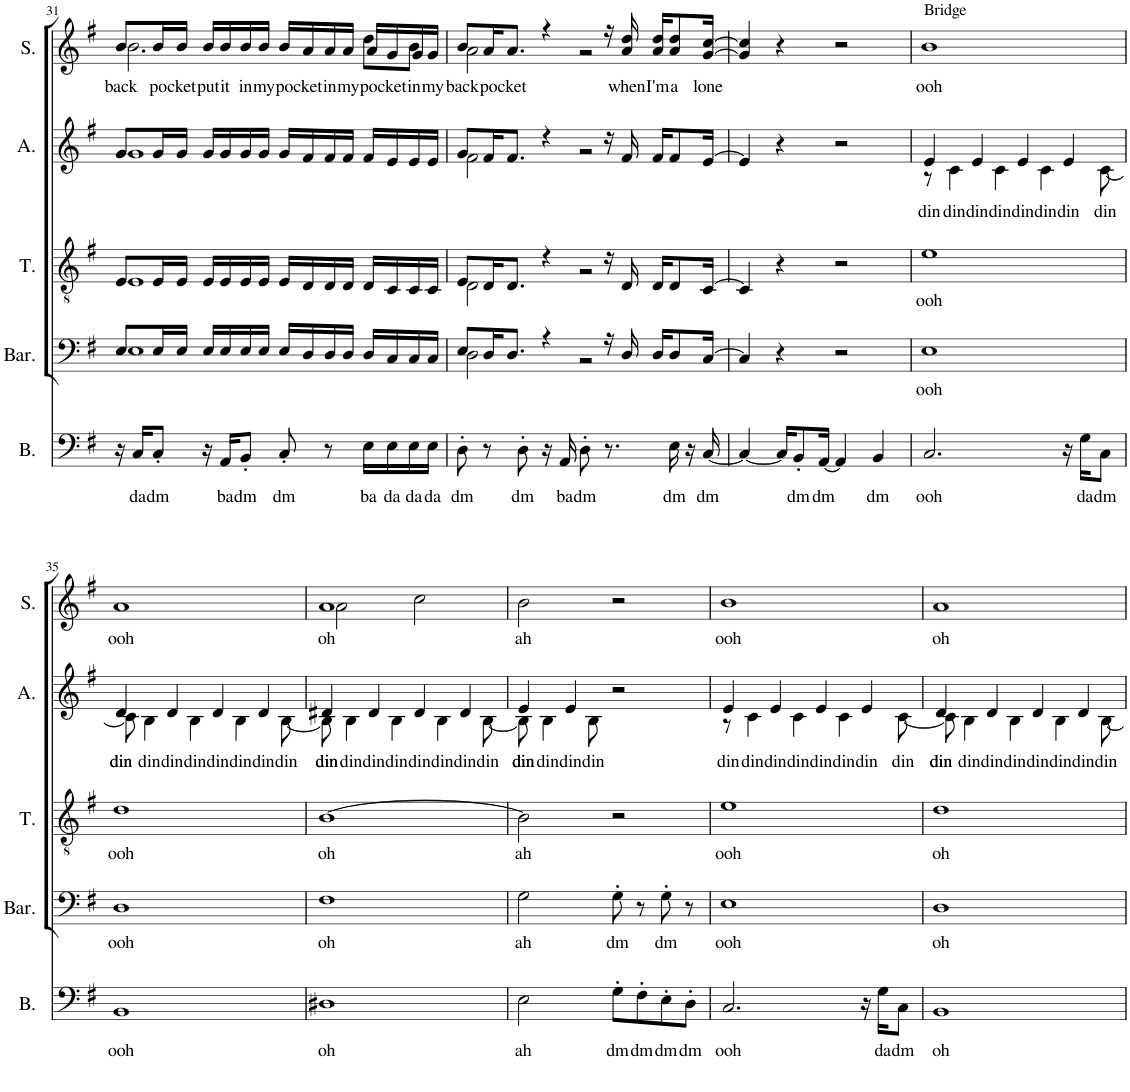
**kern	**text	**kern	**text	**kern	**text	**kern	**text	**kern	**text
*part5	*part5	*part4	*part4	*part3	*part3	*part2	*part2	*part1	*part1
*staff5	*staff5	*staff4	*staff4	*staff3	*staff3	*staff2	*staff2	*staff1	*staff1
*I"Bass	*	*I"Baritone	*	*I"Tenor	*	*I"Alto	*	*I"Soprano	*
*I'B.	*	*I'Bar.	*	*I'T.	*	*I'A.	*	*I'S.	*
!!LO:PB:g=z
*clefF4	*	*clefF4	*	*clefGv2	*	*clefG2	*	*clefG2	*
*k[f#]	*	*k[f#]	*	*k[f#]	*	*k[f#]	*	*k[f#]	*
*M4/4	*	*M4/4	*	*M4/4	*	*M4/4	*	*M4/4	*
=31	=31	=31	=31	=31	=31	=31	=31	=31	=31
*	*	*^	*	*^	*	*^	*	*	*
!	!	!	!	!	!	!	!	!	!	!	!	!LO:LY:b
*	*	*	*	*	*	*	*	*	*	*	*^	*
16r	.	8E/L	1E	.	8E/L	1E	.	8g/L	1g	.	8b/L	2.b\	back
!	!LO:LY:b	!	!	!	!	!	!	!	!	!	!	!	!
16C/KL	da	.	.	.	.	.	.	.	.	.	.	.	.
!	!LO:LY:b	!	!	!	!	!	!	!	!	!	!	!	!LO:LY:b
8C'/J	dm	16E/L	.	.	16E/L	.	.	16g/L	.	.	16b/L	.	po
!	!	!	!	!	!	!	!	!	!	!	!	!	!LO:LY:b
.	.	16E/JJ	.	.	16E/JJ	.	.	16g/JJ	.	.	16b/JJ	.	cket
!	!	!	!	!	!	!	!	!	!	!	!	!	!LO:LY:b
16r	.	16E/LL	.	.	16E/LL	.	.	16g/LL	.	.	16b/LL	.	put
!	!LO:LY:b	!	!	!	!	!	!	!	!	!	!	!	!LO:LY:b
16AA/KL	ba	16E/	.	.	16E/	.	.	16g/	.	.	16b/	.	it
!	!LO:LY:b	!	!	!	!	!	!	!	!	!	!	!	!LO:LY:b
8BB'/J	dm	16E/	.	.	16E/	.	.	16g/	.	.	16b/	.	in
!	!	!	!	!	!	!	!	!	!	!	!	!	!LO:LY:b
.	.	16E/JJ	.	.	16E/JJ	.	.	16g/JJ	.	.	16b/JJ	.	my
!	!LO:LY:b	!	!	!	!	!	!	!	!	!	!	!	!LO:LY:b
8C'/	dm	16E/LL	.	.	16E/LL	.	.	16g/LL	.	.	16b/LL	.	po
!	!	!	!	!	!	!	!	!	!	!	!	!	!LO:LY:b
.	.	16D/	.	.	16D/	.	.	16f#/	.	.	16a/	.	cket
!	!	!	!	!	!	!	!	!	!	!	!	!	!LO:LY:b
8r	.	16D/	.	.	16D/	.	.	16f#/	.	.	16a/	.	in
!	!	!	!	!	!	!	!	!	!	!	!	!	!LO:LY:b
.	.	16D/JJ	.	.	16D/JJ	.	.	16f#/JJ	.	.	16a/JJ	.	my
!	!LO:LY:b	!	!	!	!	!	!	!	!	!	!	!	!LO:LY:b
16E\LL	ba	16D/LL	.	.	16D/LL	.	.	16f#/LL	.	.	16a/LL	8dd\L	po
!	!LO:LY:b	!	!	!	!	!	!	!	!	!	!	!	!LO:LY:b
16E\	da	16C/	.	.	16C/	.	.	16e/	.	.	16g/	.	cket
!	!LO:LY:b	!	!	!	!	!	!	!	!	!	!	!	!LO:LY:b
16E\	da	16C/	.	.	16C/	.	.	16e/	.	.	16g/	8b\J	in
!	!LO:LY:b	!	!	!	!	!	!	!	!	!	!	!	!LO:LY:b
16E\JJ	da	16C/JJ	.	.	16C/JJ	.	.	16e/JJ	.	.	16g/JJ	.	my
=32	=32	=32	=32	=32	=32	=32	=32	=32	=32	=32	=32	=32	=32
!	!LO:LY:b	!	!	!	!	!	!	!	!	!	!	!	!LO:LY:b
8D'\	dm	8E/L	2D\	.	8E/L	2D\	.	8g/L	2f#\	.	8b/L	2a\	back
!	!	!	!	!	!	!	!	!	!	!	!	!	!LO:LY:b
8r	.	16D/K	.	.	16D/K	.	.	16f#/K	.	.	16a/K	.	po
!	!	!	!	!	!	!	!	!	!	!	!	!	!LO:LY:b
.	.	8.D/J	.	.	8.D/J	.	.	8.f#/J	.	.	8.a/J	.	cket
!	!LO:LY:b	!	!	!	!	!	!	!	!	!	!	!	!
8D'\	dm	.	.	.	.	.	.	.	.	.	.	.	.
16r	.	4r	.	.	4r	.	.	4r	.	.	4r	.	.
!	!LO:LY:b	!	!	!	!	!	!	!	!	!	!	!	!
16AA/	ba	.	.	.	.	.	.	.	.	.	.	.	.
!	!LO:LY:b	!	!	!	!	!	!	!	!	!	!	!	!
8D'\	dm	.	2r	.	.	2r	.	.	2r	.	.	2r	.
8.r	.	16r	.	.	16r	.	.	16r	.	.	16r	.	.
!	!	!	!	!	!	!	!	!	!	!	!	!	!LO:LY:b
.	.	16D/	.	.	16D/	.	.	16f#/	.	.	16a/ 16dd/	.	when
!	!	!	!	!	!	!	!	!	!	!	!	!	!LO:LY:b
.	.	16D/KL	.	.	16D/KL	.	.	16f#/KL	.	.	16a/ 16dd/KL	.	I'm
!	!LO:LY:b	!	!	!	!	!	!	!	!	!	!	!	!LO:LY:b
16E\	dm	8D/	.	.	8D/	.	.	8f#/	.	.	8a/ 8dd/	.	a
16r	.	.	.	.	.	.	.	.	.	.	.	.	.
!	!LO:LY:b	!	!	!	!	!	!	!	!	!	!	!	!LO:LY:b
[16C/	dm	[16C/Jk	.	.	[16C/Jk	.	.	[16e/Jk	.	.	[16g/ [16cc/Jk	.	lone
*	*	*v	*v	*	*	*	*	*v	*v	*	*v	*v	*
*	*	*	*	*v	*v	*	*	*	*	*
=33	=33	=33	=33	=33	=33	=33	=33	=33	=33
4C/_	.	4C/]	.	4C/]	.	4e/]	.	4g/] 4cc/]	.
16C/KL]	.	4r	.	4r	.	4r	.	4r	.
!	!LO:LY:b	!	!	!	!	!	!	!	!
8BB'/	dm	.	.	.	.	.	.	.	.
!	!LO:LY:b	!	!	!	!	!	!	!	!
[16AA/Jk	dm	.	.	.	.	.	.	.	.
4AA/]	.	2r	.	2r	.	2r	.	2r	.
!	!LO:LY:b	!	!	!	!	!	!	!	!
4BB/	dm	.	.	.	.	.	.	.	.
=34	=34	=34	=34	=34	=34	=34	=34	=34	=34
!	!	!	!	!	!	!	!	!LO:TX:a:t=Bridge	!
!	!LO:LY:b	!	!LO:LY:b	!	!LO:LY:b	!	!LO:LY:b	!	!LO:LY:b
*	*	*	*	*	*	*^	*	*	*
2.C/	ooh	1E	ooh	1e	ooh	4e/	8r	din	1b	ooh
!	!	!	!	!	!	!	!	!LO:LY:b	!	!
.	.	.	.	.	.	.	4c\	din	.	.
!	!	!	!	!	!	!	!	!LO:LY:b	!	!
.	.	.	.	.	.	4e/	.	din	.	.
!	!	!	!	!	!	!	!	!LO:LY:b	!	!
.	.	.	.	.	.	.	4c\	din	.	.
!	!	!	!	!	!	!	!	!LO:LY:b	!	!
.	.	.	.	.	.	4e/	.	din	.	.
!	!	!	!	!	!	!	!	!LO:LY:b	!	!
.	.	.	.	.	.	.	4c\	din	.	.
!	!	!	!	!	!	!	!	!LO:LY:b	!	!
16r	.	.	.	.	.	4e/	.	din	.	.
!	!LO:LY:b	!	!	!	!	!	!	!	!	!
16G\KL	da	.	.	.	.	.	.	.	.	.
!	!LO:LY:b	!	!	!	!	!	!	!LO:LY:b	!	!
8C\J	dm	.	.	.	.	.	[8c\	din	.	.
!!LO:LB:g=z
=35	=35	=35	=35	=35	=35	=35	=35	=35	=35	=35
!	!LO:LY:b	!	!LO:LY:b	!	!LO:LY:b	!	!	!LO:LY:b	!	!
!	!	!	!	!	!	!	!	!LO:LY:b	!	!LO:LY:b
1BB	ooh	1D	ooh	1d	ooh	4d/	8c\]	din	1a	ooh
!	!	!	!	!	!	!	!	!LO:LY:b	!	!
.	.	.	.	.	.	.	4B\	din	.	.
!	!	!	!	!	!	!	!	!LO:LY:b	!	!
.	.	.	.	.	.	4d/	.	din	.	.
!	!	!	!	!	!	!	!	!LO:LY:b	!	!
.	.	.	.	.	.	.	4B\	din	.	.
!	!	!	!	!	!	!	!	!LO:LY:b	!	!
.	.	.	.	.	.	4d/	.	din	.	.
!	!	!	!	!	!	!	!	!LO:LY:b	!	!
.	.	.	.	.	.	.	4B\	din	.	.
!	!	!	!	!	!	!	!	!LO:LY:b	!	!
.	.	.	.	.	.	4d/	.	din	.	.
!	!	!	!	!	!	!	!	!LO:LY:b	!	!
.	.	.	.	.	.	.	[8B\	din	.	.
=36	=36	=36	=36	=36	=36	=36	=36	=36	=36	=36
!	!LO:LY:b	!	!LO:LY:b	!	!LO:LY:b	!	!	!LO:LY:b	!	!
!	!	!	!	!	!	!	!	!LO:LY:b	!	!LO:LY:b
*	*	*	*	*	*	*	*	*	*^	*
1D#X	oh	1F#	oh	[1B	oh	4d#X/	8B\]	din	1a	2a\	oh
!	!	!	!	!	!	!	!	!LO:LY:b	!	!	!
.	.	.	.	.	.	.	4B\	din	.	.	.
!	!	!	!	!	!	!	!	!LO:LY:b	!	!	!
.	.	.	.	.	.	4d#/	.	din	.	.	.
!	!	!	!	!	!	!	!	!LO:LY:b	!	!	!
.	.	.	.	.	.	.	4B\	din	.	.	.
!	!	!	!	!	!	!	!	!LO:LY:b	!	!	!
.	.	.	.	.	.	4d#/	.	din	.	2cc\	.
!	!	!	!	!	!	!	!	!LO:LY:b	!	!	!
.	.	.	.	.	.	.	4B\	din	.	.	.
!	!	!	!	!	!	!	!	!LO:LY:b	!	!	!
.	.	.	.	.	.	4d#/	.	din	.	.	.
!	!	!	!	!	!	!	!	!LO:LY:b	!	!	!
.	.	.	.	.	.	.	[8B\	din	.	.	.
*	*	*	*	*	*	*	*	*	*v	*v	*
=37	=37	=37	=37	=37	=37	=37	=37	=37	=37	=37
!	!LO:LY:b	!	!LO:LY:b	!	!LO:LY:b	!	!	!LO:LY:b	!	!
!	!	!	!	!	!	!	!	!LO:LY:b	!	!LO:LY:b
2E\	ah	2G\	ah	2B\]	ah	4e/	8B\]	din	2b\	ah
!	!	!	!	!	!	!	!	!LO:LY:b	!	!
.	.	.	.	.	.	.	4B\	din	.	.
!	!	!	!	!	!	!	!	!LO:LY:b	!	!
.	.	.	.	.	.	4e/	.	din	.	.
!	!	!	!	!	!	!	!	!LO:LY:b	!	!
.	.	.	.	.	.	.	8B\	din	.	.
!	!LO:LY:b	!	!LO:LY:b	!	!	!	!	!	!	!
8G'\L	dm	8G'\	dm	2r	.	2r	2ryy	.	2r	.
!	!LO:LY:b	!	!	!	!	!	!	!	!	!
8F#'\	dm	8r	.	.	.	.	.	.	.	.
!	!LO:LY:b	!	!LO:LY:b	!	!	!	!	!	!	!
8E'\	dm	8G'\	dm	.	.	.	.	.	.	.
!	!LO:LY:b	!	!	!	!	!	!	!	!	!
8D'\J	dm	8r	.	.	.	.	.	.	.	.
=38	=38	=38	=38	=38	=38	=38	=38	=38	=38	=38
!	!LO:LY:b	!	!LO:LY:b	!	!LO:LY:b	!	!	!LO:LY:b	!	!LO:LY:b
2.C/	ooh	1E	ooh	1e	ooh	4e/	8r	din	1b	ooh
!	!	!	!	!	!	!	!	!LO:LY:b	!	!
.	.	.	.	.	.	.	4c\	din	.	.
!	!	!	!	!	!	!	!	!LO:LY:b	!	!
.	.	.	.	.	.	4e/	.	din	.	.
!	!	!	!	!	!	!	!	!LO:LY:b	!	!
.	.	.	.	.	.	.	4c\	din	.	.
!	!	!	!	!	!	!	!	!LO:LY:b	!	!
.	.	.	.	.	.	4e/	.	din	.	.
!	!	!	!	!	!	!	!	!LO:LY:b	!	!
.	.	.	.	.	.	.	4c\	din	.	.
!	!	!	!	!	!	!	!	!LO:LY:b	!	!
16r	.	.	.	.	.	4e/	.	din	.	.
!	!LO:LY:b	!	!	!	!	!	!	!	!	!
16G\KL	da	.	.	.	.	.	.	.	.	.
!	!LO:LY:b	!	!	!	!	!	!	!LO:LY:b	!	!
8C\J	dm	.	.	.	.	.	[8c\	din	.	.
=39	=39	=39	=39	=39	=39	=39	=39	=39	=39	=39
!	!LO:LY:b	!	!LO:LY:b	!	!LO:LY:b	!	!	!LO:LY:b	!	!
!	!	!	!	!	!	!	!	!LO:LY:b	!	!LO:LY:b
1BB	oh	1D	oh	1d	oh	4d/	8c\]	din	1a	oh
!	!	!	!	!	!	!	!	!LO:LY:b	!	!
.	.	.	.	.	.	.	4B\	din	.	.
!	!	!	!	!	!	!	!	!LO:LY:b	!	!
.	.	.	.	.	.	4d/	.	din	.	.
!	!	!	!	!	!	!	!	!LO:LY:b	!	!
.	.	.	.	.	.	.	4B\	din	.	.
!	!	!	!	!	!	!	!	!LO:LY:b	!	!
.	.	.	.	.	.	4d/	.	din	.	.
!	!	!	!	!	!	!	!	!LO:LY:b	!	!
.	.	.	.	.	.	.	4B\	din	.	.
!	!	!	!	!	!	!	!	!LO:LY:b	!	!
.	.	.	.	.	.	4d/	.	din	.	.
!	!	!	!	!	!	!	!	!LO:LY:b	!	!
.	.	.	.	.	.	.	[8B\	din	.	.
*	*	*	*	*	*	*v	*v	*	*	*
=	=	=	=	=	=	=	=	=	=
*-	*-	*-	*-	*-	*-	*-	*-	*-	*-
